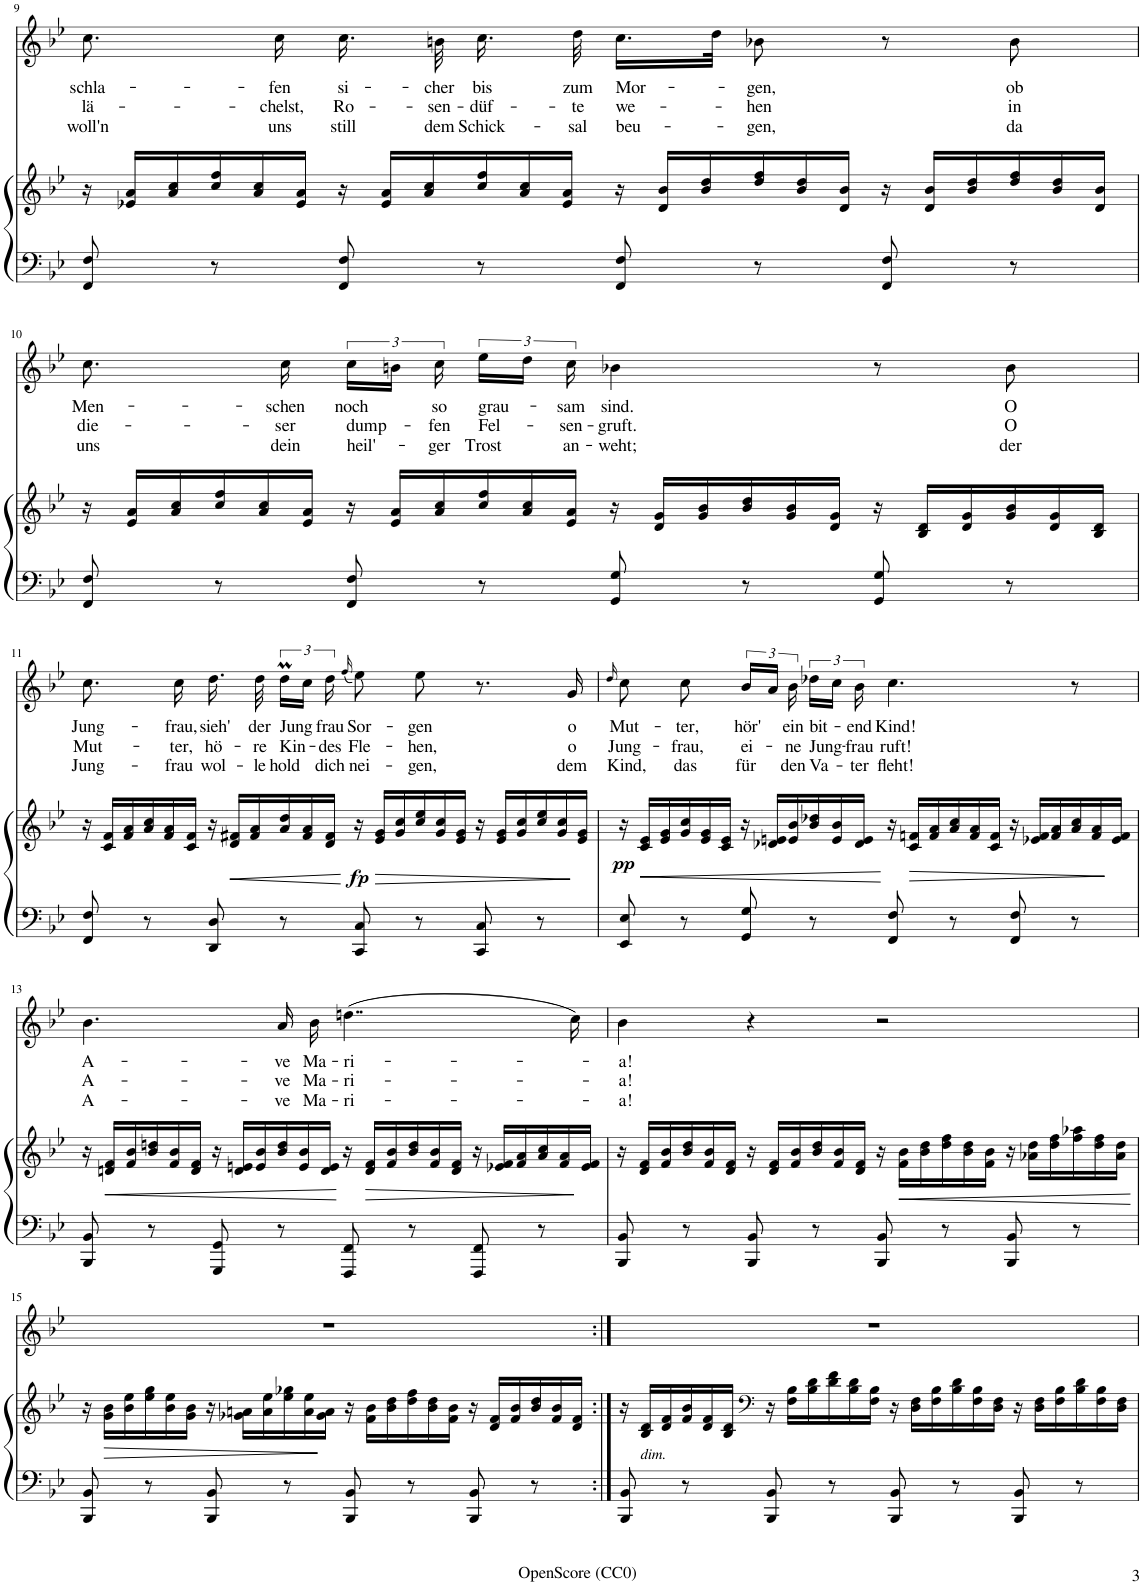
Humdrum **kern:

**kern	**kern	**dynam	**kern	**text	**text	**text
*part2	*part2	*part2	*part1	*part1	*part1	*part1
*staff3	*staff2	*staff2/3	*staff1	*staff1	*staff1	*staff1
*I"Pianoforte	*	*	*I"Singstimme Voice	*	*	*
*I'Pno	*	*	*	*	*	*
!!LO:PB:g=z
*clefF4	*clefG2	*	*clefG2	*	*	*
*k[b-e-]	*k[b-e-]	*	*k[b-e-]	*	*	*
*M4/4	*M4/4	*	*M4/4	*	*	*
=9	=9	=9	=9	=9	=9	=9
!	!	!	!	!LO:LY:b	!LO:LY:b	!LO:LY:b
8FF/ 8F/	24r	.	8.cc\	schla-	lä-	woll'n
.	24e-X/ 24a/LL	.	.	.	.	.
.	24a/ 24cc/	.	.	.	.	.
8r	24cc/ 24ff/	.	.	.	.	.
.	24a/ 24cc/	.	.	.	.	.
!	!	!	!	!LO:LY:b	!LO:LY:b	!LO:LY:b
.	.	.	16cc\	-fen	-chelst,	uns
.	24e-/ 24a/JJ	.	.	.	.	.
!	!	!	!	!LO:LY:b	!LO:LY:b	!LO:LY:b
8FF/ 8F/	24r	.	16.cc\	si-	Ro-	still
.	24e-/ 24a/LL	.	.	.	.	.
.	24a/ 24cc/	.	.	.	.	.
!	!	!	!	!LO:LY:b	!LO:LY:b	!LO:LY:b
.	.	.	32bn\	-cher	-sen-	dem
!	!	!	!	!LO:LY:b	!LO:LY:b	!LO:LY:b
8r	24cc/ 24ff/	.	16.cc\	bis	-düf-	Schick-
.	24a/ 24cc/	.	.	.	.	.
.	24e-/ 24a/JJ	.	.	.	.	.
!	!	!	!	!LO:LY:b	!LO:LY:b	!LO:LY:b
.	.	.	32dd\	zum	-te	-sal
!	!	!	!	!LO:LY:b	!LO:LY:b	!LO:LY:b
8FF/ 8F/	24r	.	16.cc\LL	Mor-	we-	beu-
.	24d/ 24b-/LL	.	.	.	.	.
.	24b-/ 24dd/	.	.	.	.	.
.	.	.	32dd\JJk	.	.	.
!	!	!	!	!LO:LY:b	!LO:LY:b	!LO:LY:b
8r	24dd/ 24ff/	.	8b-X\	-gen,	-hen	-gen,
.	24b-/ 24dd/	.	.	.	.	.
.	24d/ 24b-/JJ	.	.	.	.	.
8FF/ 8F/	24r	.	8r	.	.	.
.	24d/ 24b-/LL	.	.	.	.	.
.	24b-/ 24dd/	.	.	.	.	.
!	!	!	!	!LO:LY:b	!LO:LY:b	!LO:LY:b
8r	24dd/ 24ff/	.	8b-\	ob	in	da
.	24b-/ 24dd/	.	.	.	.	.
.	24d/ 24b-/JJ	.	.	.	.	.
!!LO:LB:g=z
=10	=10	=10	=10	=10	=10	=10
!	!	!	!	!LO:LY:b	!LO:LY:b	!LO:LY:b
8FF/ 8F/	24r	.	8.cc\	Men-	die-	uns
.	24e-/ 24a/LL	.	.	.	.	.
.	24a/ 24cc/	.	.	.	.	.
8r	24cc/ 24ff/	.	.	.	.	.
.	24a/ 24cc/	.	.	.	.	.
!	!	!	!	!LO:LY:b	!LO:LY:b	!LO:LY:b
.	.	.	16cc\	-schen	-ser	dein
.	24e-/ 24a/JJ	.	.	.	.	.
!	!	!	!	!LO:LY:b	!LO:LY:b	!LO:LY:b
8FF/ 8F/	24r	.	24cc\LL	noch	dump-	heil'-
.	24e-/ 24a/LL	.	24bn\JJ	.	.	.
!	!	!	!	!LO:LY:b	!LO:LY:b	!LO:LY:b
.	24a/ 24cc/	.	24cc\	so	-fen	-ger
!	!	!	!	!LO:LY:b	!LO:LY:b	!LO:LY:b
8r	24cc/ 24ff/	.	24ee-\LL	grau-	Fel-	Trost
.	24a/ 24cc/	.	24dd\JJ	.	.	.
!	!	!	!	!LO:LY:b	!LO:LY:b	!LO:LY:b
.	24e-/ 24a/JJ	.	24cc\	-sam	-sen-	an-
!	!	!	!	!LO:LY:b	!LO:LY:b	!LO:LY:b
8GG/ 8G/	24r	.	4b-X\	sind.	-gruft.	-weht;
.	24d/ 24g/LL	.	.	.	.	.
.	24g/ 24b-/	.	.	.	.	.
8r	24b-/ 24dd/	.	.	.	.	.
.	24g/ 24b-/	.	.	.	.	.
.	24d/ 24g/JJ	.	.	.	.	.
8GG/ 8G/	24r	.	8r	.	.	.
.	24B-/ 24d/LL	.	.	.	.	.
.	24d/ 24g/	.	.	.	.	.
!	!	!	!	!LO:LY:b	!LO:LY:b	!LO:LY:b
8r	24g/ 24b-/	.	8b-\	O	O	der
.	24d/ 24g/	.	.	.	.	.
.	24B-/ 24d/JJ	.	.	.	.	.
!!LO:LB:g=z
=11	=11	=11	=11	=11	=11	=11
!	!	!	!	!LO:LY:b	!LO:LY:b	!LO:LY:b
8FF/ 8F/	24r	.	8.cc\	Jung-	Mut-	Jung-
.	24c/ 24f/LL	.	.	.	.	.
.	24f/ 24a/	.	.	.	.	.
8r	24a/ 24cc/	.	.	.	.	.
.	24f/ 24a/	.	.	.	.	.
!	!	!	!	!LO:LY:b	!LO:LY:b	!LO:LY:b
.	.	.	16cc\	-frau,	-ter,	-frau
.	24c/ 24f/JJ	.	.	.	.	.
!	!	!	!	!LO:LY:b	!LO:LY:b	!LO:LY:b
8DD/ 8D/	24r	.	16.dd\	sieh'	hö-	wol-
!	!	!LO:HP:b	!	!	!	!
.	24d/ 24f#X/LL	<	.	.	.	.
.	24f#/ 24a/	.	.	.	.	.
!	!	!	!	!LO:LY:b	!LO:LY:b	!LO:LY:b
.	.	.	32dd\	der	-re	-le
!	!	!	!	!LO:LY:b	!LO:LY:b	!LO:LY:b
8r	24a/ 24dd/	.	24ddm\LL	Jung-	Kin-	hold
.	24f#/ 24a/	.	24cc\JJ	.	.	.
!	!	!	!	!LO:LY:b	!LO:LY:b	!LO:LY:b
.	24d/ 24f#/JJ	.	24dd\	-frau	-des	dich
.	.	.	(16qff/	.	.	.
!	!	!LO:DY:n=1:b	!	!LO:LY:b	!LO:LY:b	!LO:LY:b
8CC/ 8C/	24r	[ fp	8ee-\)	Sor-	Fle-	nei-
!	!	!LO:HP:b	!	!	!	!
.	24e-/ 24g/LL	>	.	.	.	.
.	24g/ 24cc/	.	.	.	.	.
!	!	!	!	!LO:LY:b	!LO:LY:b	!LO:LY:b
8r	24cc/ 24ee-/	.	8ee-\	-gen	-hen,	-gen,
.	24g/ 24cc/	.	.	.	.	.
.	24e-/ 24g/JJ	.	.	.	.	.
8CC/ 8C/	24r	.	8.r	.	.	.
.	24e-/ 24g/LL	.	.	.	.	.
.	24g/ 24cc/	.	.	.	.	.
8r	24cc/ 24ee-/	.	.	.	.	.
.	24g/ 24cc/	.	.	.	.	.
!	!	!	!	!LO:LY:b	!LO:LY:b	!LO:LY:b
.	.	.	16g/	o	o	dem
.	24e-/ 24g/JJ	]	.	.	.	.
=12	=12	=12	=12	=12	=12	=12
.	.	.	16qdd/	.	.	.
!	!	!LO:DY:b	!	!LO:LY:b	!LO:LY:b	!LO:LY:b
8EE-/ 8E-/	24r	pp	8cc\	Mut-	Jung-	Kind,
!	!	!LO:HP:b	!	!	!	!
.	24c/ 24e-/LL	<	.	.	.	.
.	24e-/ 24g/	.	.	.	.	.
!	!	!	!	!LO:LY:b	!LO:LY:b	!LO:LY:b
8r	24g/ 24cc/	.	8cc\	-ter,	-frau,	das
.	24e-/ 24g/	.	.	.	.	.
.	24c/ 24e-/JJ	.	.	.	.	.
!	!	!	!	!LO:LY:b	!LO:LY:b	!LO:LY:b
8GG/ 8G/	24r	.	24b-/LL	hör'	ei-	für
.	24d-X/ 24en/LL	.	24a/JJ	.	.	.
!	!	!	!	!LO:LY:b	!LO:LY:b	!LO:LY:b
.	24e/ 24b-/	.	24b-\	ein	-ne	den
!	!	!	!	!LO:LY:b	!LO:LY:b	!LO:LY:b
8r	24b-/ 24dd-X/	.	24dd-X\LL	bit-	Jung-	Va-
.	24e/ 24b-/	.	24cc\JJ	.	.	.
!	!	!	!	!LO:LY:b	!LO:LY:b	!LO:LY:b
.	24d-/ 24e/JJ	.	24b-\	-end	-frau	-ter
!	!	!	!	!LO:LY:b	!LO:LY:b	!LO:LY:b
8FF/ 8F/	24r	[	4.cc\	Kind!	ruft!	fleht!
!	!	!LO:HP:b	!	!	!	!
.	24c/ 24fn/LL	>	.	.	.	.
.	24f/ 24a/	.	.	.	.	.
8r	24a/ 24cc/	.	.	.	.	.
.	24f/ 24a/	.	.	.	.	.
.	24c/ 24f/JJ	.	.	.	.	.
8FF/ 8F/	24r	.	.	.	.	.
.	24e-X/ 24f/LL	.	.	.	.	.
.	24f/ 24a/	.	.	.	.	.
8r	24a/ 24cc/	.	8r	.	.	.
.	24f/ 24a/	.	.	.	.	.
.	24e-/ 24f/JJ	]	.	.	.	.
!!LO:LB:g=z
=13	=13	=13	=13	=13	=13	=13
!	!	!	!	!LO:LY:b	!LO:LY:b	!LO:LY:b
8BBB-/ 8BB-/	24r	.	4.b-\	A-	A-	A-
!	!	!LO:HP:b	!	!	!	!
.	24dn/ 24f/LL	<	.	.	.	.
.	24f/ 24b-/	.	.	.	.	.
8r	24b-/ 24ddn/	.	.	.	.	.
.	24f/ 24b-/	.	.	.	.	.
.	24d/ 24f/JJ	.	.	.	.	.
8GGG/ 8GG/	24r	.	.	.	.	.
.	24d/ 24en/LL	.	.	.	.	.
.	24e/ 24b-/	.	.	.	.	.
!	!	!	!	!LO:LY:b	!LO:LY:b	!LO:LY:b
8r	24b-/ 24dd/	.	16a/	-ve	-ve	-ve
.	24e/ 24b-/	.	.	.	.	.
!	!	!	!	!LO:LY:b	!LO:LY:b	!LO:LY:b
.	.	.	16b-\	Ma-	Ma-	Ma-
.	24d/ 24e/JJ	.	.	.	.	.
!	!	!	!	!LO:LY:b	!LO:LY:b	!LO:LY:b
8FFF/ 8FF/	24r	[	(4..ddn\	-ri-	-ri-	-ri-
!	!	!LO:HP:b	!	!	!	!
.	24d/ 24f/LL	>	.	.	.	.
.	24f/ 24b-/	.	.	.	.	.
8r	24b-/ 24dd/	.	.	.	.	.
.	24f/ 24b-/	.	.	.	.	.
.	24d/ 24f/JJ	.	.	.	.	.
8FFF/ 8FF/	24r	.	.	.	.	.
.	24e-X/ 24f/LL	.	.	.	.	.
.	24f/ 24a/	.	.	.	.	.
8r	24a/ 24cc/	.	.	.	.	.
.	24f/ 24a/	.	.	.	.	.
.	.	.	16cc\)	.	.	.
.	24e-/ 24f/JJ	]	.	.	.	.
=14	=14	=14	=14	=14	=14	=14
!	!	!	!	!LO:LY:b	!LO:LY:b	!LO:LY:b
8BBB-/ 8BB-/	24r	.	4b-\	-a!	-a!	-a!
.	24d/ 24f/LL	.	.	.	.	.
.	24f/ 24b-/	.	.	.	.	.
8r	24b-/ 24dd/	.	.	.	.	.
.	24f/ 24b-/	.	.	.	.	.
.	24d/ 24f/JJ	.	.	.	.	.
8BBB-/ 8BB-/	24r	.	4r	.	.	.
.	24d/ 24f/LL	.	.	.	.	.
.	24f/ 24b-/	.	.	.	.	.
8r	24b-/ 24dd/	.	.	.	.	.
.	24f/ 24b-/	.	.	.	.	.
.	24d/ 24f/JJ	.	.	.	.	.
8BBB-/ 8BB-/	24r	.	2r	.	.	.
!	!	!LO:HP:b	!	!	!	!
.	24f\ 24b-\LL	<	.	.	.	.
.	24b-\ 24dd\	.	.	.	.	.
8r	24dd\ 24ff\	.	.	.	.	.
.	24b-\ 24dd\	.	.	.	.	.
.	24f\ 24b-\JJ	.	.	.	.	.
8BBB-/ 8BB-/	24r	.	.	.	.	.
.	24a-X\ 24dd\LL	.	.	.	.	.
.	24dd\ 24ff\	.	.	.	.	.
8r	24ff\ 24aa-X\	.	.	.	.	.
.	24dd\ 24ff\	.	.	.	.	.
.	24a-\ 24dd\JJ	.	.	.	.	.
.	.	[	.	.	.	.
!!LO:LB:g=z
=15	=15	=15	=15	=15	=15	=15
8BBB-/ 8BB-/	24r	.	1r	.	.	.
!	!	!LO:HP:b	!	!	!	!
.	24g\ 24b-\LL	>	.	.	.	.
.	24b-\ 24ee-\	.	.	.	.	.
8r	24ee-\ 24gg\	.	.	.	.	.
.	24b-\ 24ee-\	.	.	.	.	.
.	24g\ 24b-\JJ	.	.	.	.	.
8BBB-/ 8BB-/	24r	.	.	.	.	.
.	24g-X\ 24an\LL	.	.	.	.	.
.	24a\ 24ee-\	.	.	.	.	.
8r	24ee-\ 24gg-X\	.	.	.	.	.
.	24a\ 24ee-\	.	.	.	.	.
.	24g-\ 24a\JJ	]	.	.	.	.
8BBB-/ 8BB-/	24r	.	.	.	.	.
.	24f\ 24b-\LL	.	.	.	.	.
.	24b-\ 24dd\	.	.	.	.	.
8r	24dd\ 24ff\	.	.	.	.	.
.	24b-\ 24dd\	.	.	.	.	.
.	24f\ 24b-\JJ	.	.	.	.	.
8BBB-/ 8BB-/	24r	.	.	.	.	.
.	24d/ 24f/LL	.	.	.	.	.
.	24f/ 24b-/	.	.	.	.	.
8r	24b-/ 24dd/	.	.	.	.	.
.	24f/ 24b-/	.	.	.	.	.
.	24d/ 24f/JJ	.	.	.	.	.
=16:|!	=16:|!	=16:|!	=16:|!	=16:|!	=16:|!	=16:|!
8BBB-/ 8BB-/	24r	.	1r	.	.	.
!	!LO:TX:b:i:t=dim.	!	!	!	!	!
.	24B-/ 24d/LL	.	.	.	.	.
.	24d/ 24f/	.	.	.	.	.
8r	24f/ 24b-/	.	.	.	.	.
.	24d/ 24f/	.	.	.	.	.
.	24B-/ 24d/JJ	.	.	.	.	.
*	*clefF4	*	*	*	*	*
8BBB-/ 8BB-/	24r	.	.	.	.	.
.	24F\ 24B-\LL	.	.	.	.	.
.	24B-\ 24d\	.	.	.	.	.
8r	24d\ 24f\	.	.	.	.	.
.	24B-\ 24d\	.	.	.	.	.
.	24F\ 24B-\JJ	.	.	.	.	.
8BBB-/ 8BB-/	24r	.	.	.	.	.
.	24D\ 24F\LL	.	.	.	.	.
.	24F\ 24B-\	.	.	.	.	.
8r	24B-\ 24d\	.	.	.	.	.
.	24F\ 24B-\	.	.	.	.	.
.	24D\ 24F\JJ	.	.	.	.	.
8BBB-/ 8BB-/	24r	.	.	.	.	.
.	24D\ 24F\LL	.	.	.	.	.
.	24F\ 24B-\	.	.	.	.	.
8r	24B-\ 24d\	.	.	.	.	.
.	24F\ 24B-\	.	.	.	.	.
.	24D\ 24F\JJ	.	.	.	.	.
=	=	=	=	=	=	=
*-	*-	*-	*-	*-	*-	*-
